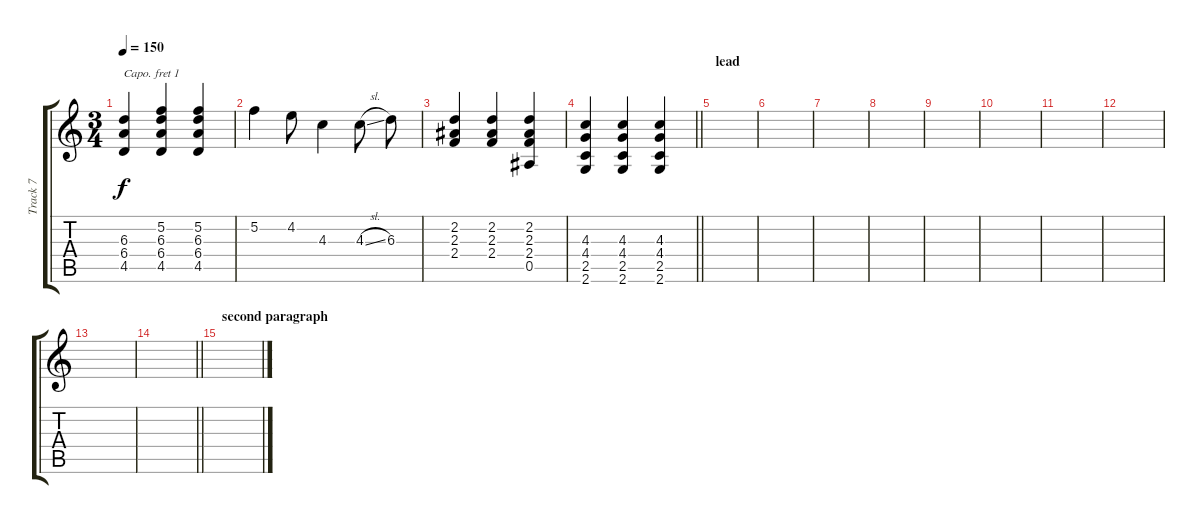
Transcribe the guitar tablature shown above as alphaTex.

\track ("Track 7" "Track 7") {instrument distortionguitar}
\staff {score tabs}
\capo 1
\tuning (E4 B3 G3 D3 A2 E2) {hide}
\ts (3 4)
\tempo 150
\clef g2
\ks c
(6.3 6.4 4.5).4{dy f} (5.2 6.3 6.4 4.5).4 (5.2 6.3 6.4 4.5).4 |
5.2.4 4.2.8 4.3.4 4.3{sl}.8 6.3.8 |
(2.2 2.3 2.4).4 (2.2 2.3 2.4).4 (2.2 2.3 2.4 0.5).4 |
\barLineRight lightlight
(4.3 4.4 2.5 2.6).4 (4.3 4.4 2.5 2.6).4 (4.3 4.4 2.5 2.6).4 |
\section ("" "lead")
|
|
|
|
|
|
|
|
|
\barLineRight lightlight
|
\section ("" "second paragraph")
